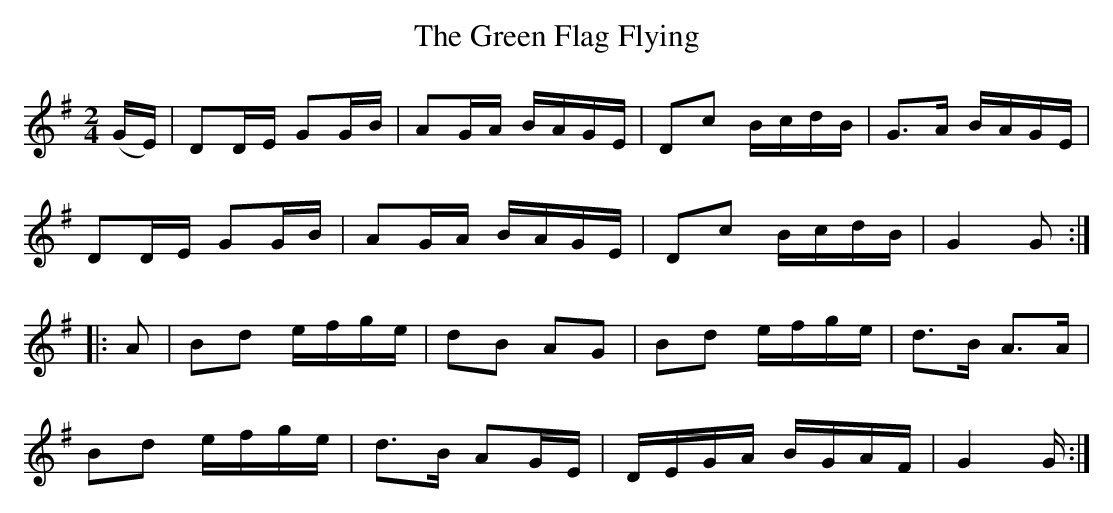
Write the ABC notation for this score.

X:1
T: The Green Flag Flying
M: 2/4
L: 1/16
K: G
   (GE) | D2DE G2GB | A2GA BAGE | D2c2 BcdB | G3A BAGE |
          D2DE G2GB | A2GA BAGE | D2c2 BcdB | G4 G2   :|
|:  A2  | B2d2 efge | d2B2 A2G2 | B2d2 efge | d3B A3A  |
          B2d2 efge | d3B  A2GE | DEGA BGAF | G4 G    :|
